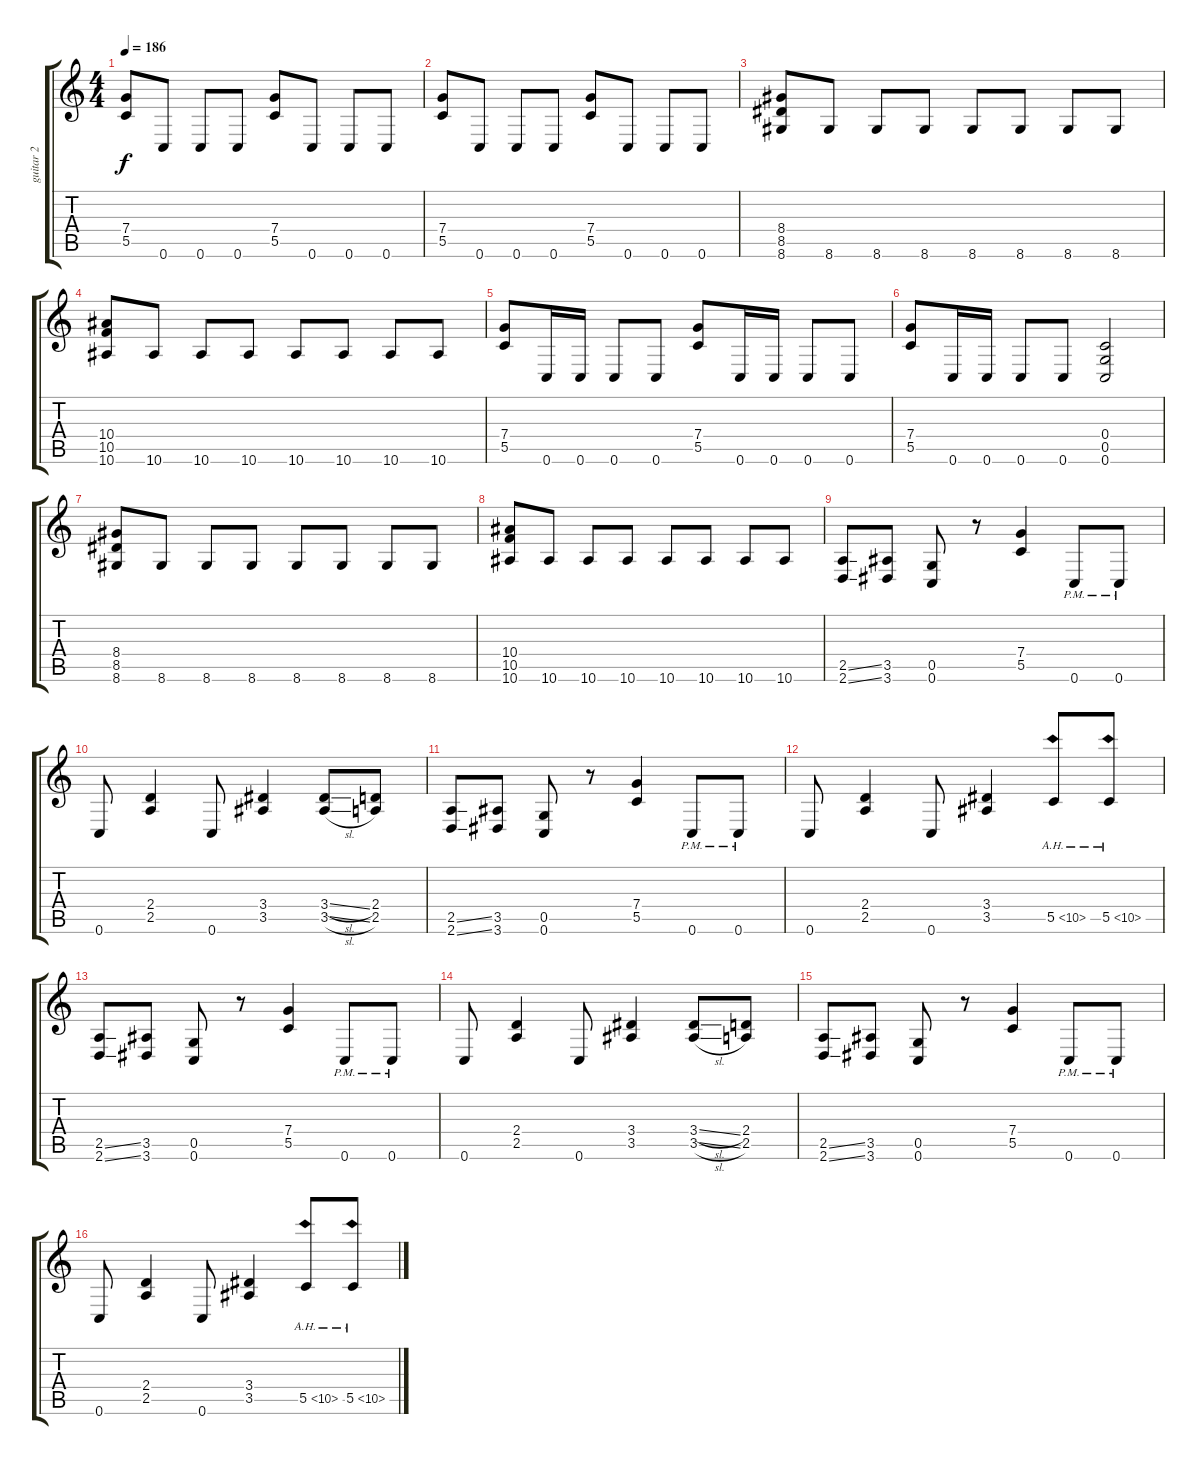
\track ("guitar 2" "guitar 2") {instrument distortionguitar}
\staff {score tabs}
\tuning (D4 A3 F3 C3 G2 C2) {hide}
\ts (4 4)
\tempo 186
\clef g2
\ks c
(7.4 5.5).8{dy f} 0.6.8 0.6.8 0.6.8 (7.4 5.5).8 0.6.8 0.6.8 0.6.8 |
(7.4 5.5).8 0.6.8 0.6.8 0.6.8 (7.4 5.5).8 0.6.8 0.6.8 0.6.8 |
(8.4 8.5 8.6).8 8.6.8 8.6.8 8.6.8 8.6.8 8.6.8 8.6.8 8.6.8 |
(10.4 10.5 10.6).8 10.6.8 10.6.8 10.6.8 10.6.8 10.6.8 10.6.8 10.6.8 |
(7.4 5.5).8 0.6.16 0.6.16 0.6.8 0.6.8 (7.4 5.5).8 0.6.16 0.6.16 0.6.8 0.6.8 |
(7.4 5.5).8 0.6.16 0.6.16 0.6.8 0.6.8 (0.4 0.5 0.6).2 |
(8.4 8.5 8.6).8 8.6.8 8.6.8 8.6.8 8.6.8 8.6.8 8.6.8 8.6.8 |
(10.4 10.5 10.6).8 10.6.8 10.6.8 10.6.8 10.6.8 10.6.8 10.6.8 10.6.8 |
(2.5{ss} 2.6{ss}).8 (3.5 3.6).8 (0.5 0.6).8 r.8 (7.4 5.5).4 0.6{pm}.8 0.6{pm}.8 |
0.6.8 (2.4 2.5).4 0.6.8 (3.4 3.5).4 (3.4{sl} 3.5{sl}).8 (2.4 2.5).8 |
(2.5{ss} 2.6{ss}).8 (3.5 3.6).8 (0.5 0.6).8 r.8 (7.4 5.5).4 0.6{pm}.8 0.6{pm}.8 |
0.6.8 (2.4 2.5).4 0.6.8 (3.4 3.5).4 5.5{ah 5}.8 5.5{ah 5}.8 |
(2.5{ss} 2.6{ss}).8 (3.5 3.6).8 (0.5 0.6).8 r.8 (7.4 5.5).4 0.6{pm}.8 0.6{pm}.8 |
0.6.8 (2.4 2.5).4 0.6.8 (3.4 3.5).4 (3.4{sl} 3.5{sl}).8 (2.4 2.5).8 |
(2.5{ss} 2.6{ss}).8 (3.5 3.6).8 (0.5 0.6).8 r.8 (7.4 5.5).4 0.6{pm}.8 0.6{pm}.8 |
0.6.8 (2.4 2.5).4 0.6.8 (3.4 3.5).4 5.5{ah 5}.8 5.5{ah 5}.8
